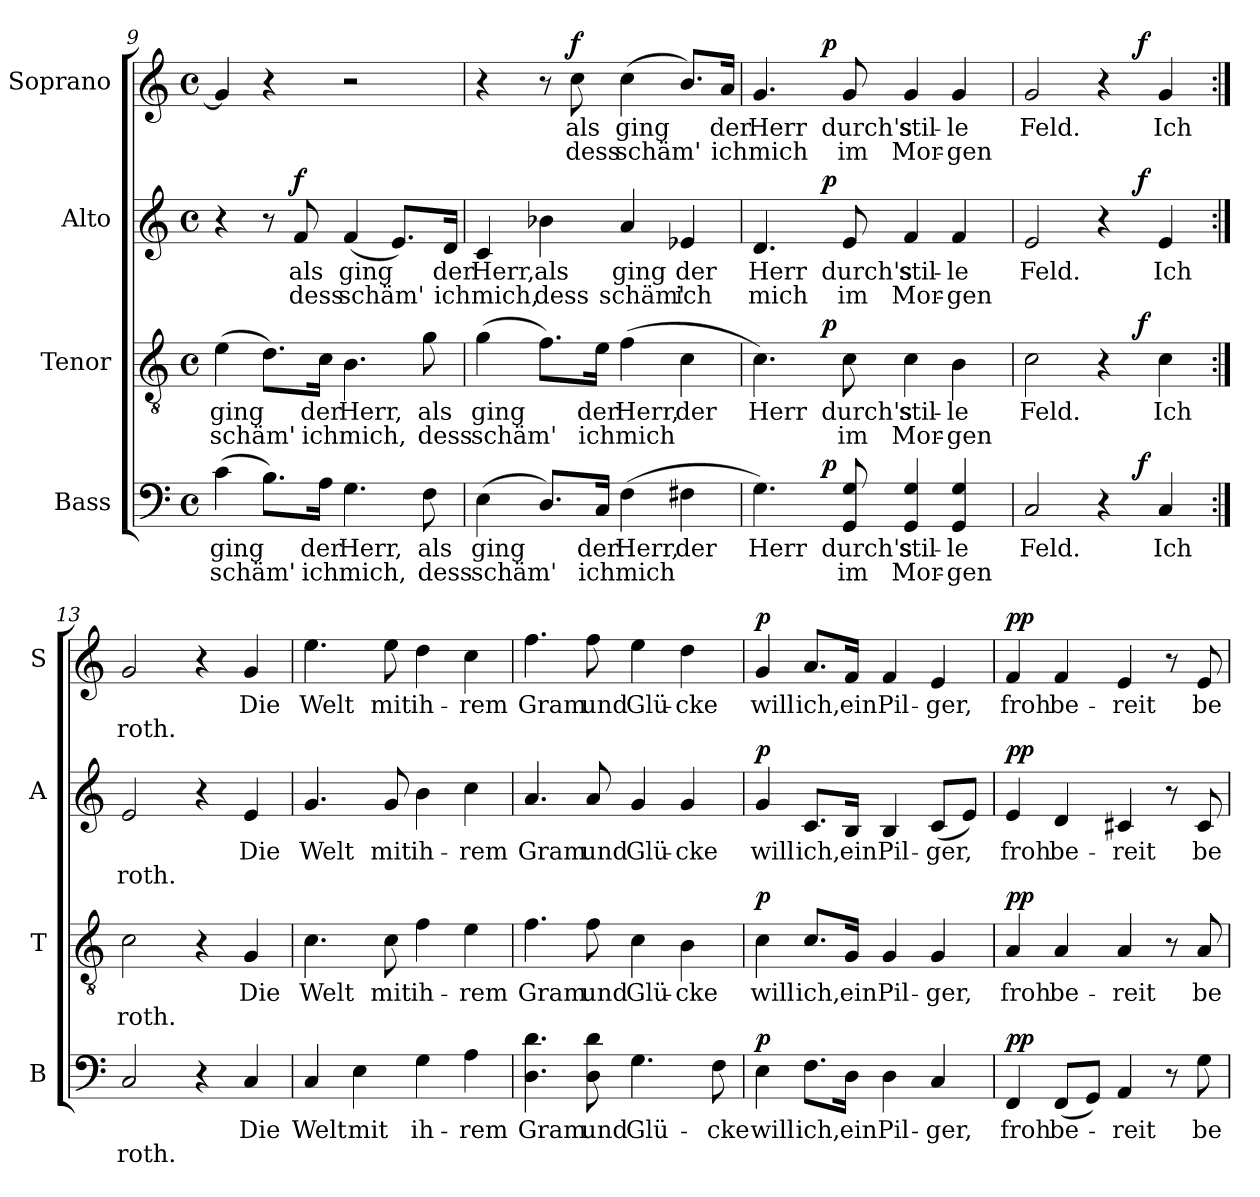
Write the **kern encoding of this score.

**kern	**text	**text	**dynam	**kern	**text	**text	**dynam	**kern	**text	**text	**dynam	**kern	**text	**text	**dynam
*part4	*part4	*part4	*part4	*part3	*part3	*part3	*part3	*part2	*part2	*part2	*part2	*part1	*part1	*part1	*part1
*staff4	*staff4	*staff4	*staff4	*staff3	*staff3	*staff3	*staff3	*staff2	*staff2	*staff2	*staff2	*staff1	*staff1	*staff1	*staff1
*I"Bass	*	*	*	*I"Tenor	*	*	*	*I"Alto	*	*	*	*I"Soprano	*	*	*
*I'B	*	*	*	*I'T	*	*	*	*I'A	*	*	*	*I'S	*	*	*
!!LO:PB:g=z
*clefF4	*	*	*	*clefGv2	*	*	*	*clefG2	*	*	*	*clefG2	*	*	*
*k[]	*	*	*	*k[]	*	*	*	*k[]	*	*	*	*k[]	*	*	*
*C:	*	*	*	*C:	*	*	*	*C:	*	*	*	*C:	*	*	*
*M4/4	*	*	*	*M4/4	*	*	*	*M4/4	*	*	*	*M4/4	*	*	*
*met(c)	*	*	*	*met(c)	*	*	*	*met(c)	*	*	*	*met(c)	*	*	*
=9	=9	=9	=9	=9	=9	=9	=9	=9	=9	=9	=9	=9	=9	=9	=9
(4c\	ging	schäm'	.	(4e\	ging	schäm'	.	4r	.	.	.	4g/]	.	.	.
8.B\L)	.	.	.	8.d\L)	.	.	.	8r	.	.	.	4r	.	.	.
!	!	!	!	!	!	!	!	!	!	!	!LO:DY:a	!	!	!	!
.	.	.	.	.	.	.	.	8f/	als	dess	f	.	.	.	.
16A\Jk	der	ich	.	16c\Jk	der	ich	.	.	.	.	.	.	.	.	.
4.G\	Herr,	mich,	.	4.B\	Herr,	mich,	.	(4f/	ging	schäm'	.	2r	.	.	.
.	.	.	.	.	.	.	.	8.e/L)	.	.	.	.	.	.	.
8F\	als	dess	.	8g\	als	dess	.	.	.	.	.	.	.	.	.
.	.	.	.	.	.	.	.	16d/Jk	der	ich	.	.	.	.	.
=10	=10	=10	=10	=10	=10	=10	=10	=10	=10	=10	=10	=10	=10	=10	=10
(4E\	ging	schäm'	.	(4g\	ging	schäm'	.	4c/	Herr,	mich,	.	4r	.	.	.
8.D/L)	.	.	.	8.f\L)	.	.	.	4b-X\	als	dess	.	8r	.	.	.
!	!	!	!	!	!	!	!	!	!	!	!	!	!	!	!LO:DY:a
.	.	.	.	.	.	.	.	.	.	.	.	8cc\	als	dess	f
16C/Jk	der	ich	.	16e\Jk	der	ich	.	.	.	.	.	.	.	.	.
(4F\	Herr,	mich	.	(4f\	Herr,	mich	.	4a/	ging	schäm'	.	(4cc\	ging	schäm'	.
4F#X\	der	.	.	4c\	der	.	.	4e-X/	der	ich	.	8.b/L)	.	.	.
.	.	.	.	.	.	.	.	.	.	.	.	16a/Jk	der	ich	.
=11	=11	=11	=11	=11	=11	=11	=11	=11	=11	=11	=11	=11	=11	=11	=11
*^	*	*	*	*^	*	*	*	*^	*	*	*	*^	*	*	*
4.G\)	4ryy	Herr	.	.	4.c\)	4ryy	Herr	.	.	4.d/	4ryy	Herr	mich	.	4.g/	4ryy	Herr	mich	.
.	16ryy	.	.	.	.	16ryy	.	.	.	.	16ryy	.	.	.	.	16ryy	.	.	.
!	!	!	!	!LO:DY:a	!	!	!	!	!LO:DY:a	!	!	!	!	!LO:DY:a	!	!	!	!	!LO:DY:a
.	2ryy	.	.	p	.	2ryy	.	.	p	.	2ryy	.	.	p	.	2ryy	.	.	p
8GG/ 8G/	.	durch's	im	.	8c\	.	durch's	im	.	8e/	.	durch's	im	.	8g/	.	durch's	im	.
4GG/ 4G/	.	stil-	Mor-	.	4c\	.	stil-	Mor-	.	4f/	.	stil-	Mor-	.	4g/	.	stil-	Mor-	.
4GG/ 4G/	.	-le	-gen	.	4B\	.	-le	-gen	.	4f/	.	-le	-gen	.	4g/	.	-le	-gen	.
.	8.ryy	.	.	.	.	8.ryy	.	.	.	.	8.ryy	.	.	.	.	8.ryy	.	.	.
=12	=12	=12	=12	=12	=12	=12	=12	=12	=12	=12	=12	=12	=12	=12	=12	=12	=12	=12	=12
2C/	2ryy	Feld.	.	.	2c\	2ryy	Feld.	.	.	2e/	2ryy	Feld.	.	.	2g/	2ryy	Feld.	.	.
4r	8.ryy	.	.	.	4r	8.ryy	.	.	.	4r	8.ryy	.	.	.	4r	8.ryy	.	.	.
!	!	!	!	!LO:DY:a	!	!	!	!	!LO:DY:a	!	!	!	!	!LO:DY:a	!	!	!	!	!LO:DY:a
.	4ryy	.	.	f	.	4ryy	.	.	f	.	4ryy	.	.	f	.	4ryy	.	.	f
4C/	.	Ich	.	.	4c\	.	Ich	.	.	4e/	.	Ich	.	.	4g/	.	Ich	.	.
.	16ryy	.	.	.	.	16ryy	.	.	.	.	16ryy	.	.	.	.	16ryy	.	.	.
*v	*v	*	*	*	*	*	*	*	*	*v	*v	*	*	*	*v	*v	*	*	*
*	*	*	*	*v	*v	*	*	*	*	*	*	*	*	*	*	*
=13:|!	=13:|!	=13:|!	=13:|!	=13:|!	=13:|!	=13:|!	=13:|!	=13:|!	=13:|!	=13:|!	=13:|!	=13:|!	=13:|!	=13:|!	=13:|!
2C/	.	roth.	.	2c\	.	roth.	.	2e/	.	roth.	.	2g/	.	roth.	.
4r	.	.	.	4r	.	.	.	4r	.	.	.	4r	.	.	.
4C/	Die	.	.	4G/	Die	.	.	4e/	Die	.	.	4g/	Die	.	.
!!LO:LB:g=z
=14	=14	=14	=14	=14	=14	=14	=14	=14	=14	=14	=14	=14	=14	=14	=14
4C/	Welt	.	.	4.c\	Welt	.	.	4.g/	Welt	.	.	4.ee\	Welt	.	.
4E\	mit	.	.	.	.	.	.	.	.	.	.	.	.	.	.
.	.	.	.	8c\	mit	.	.	8g/	mit	.	.	8ee\	mit	.	.
4G\	ih-	.	.	4f\	ih-	.	.	4b\	ih-	.	.	4dd\	ih-	.	.
4A\	-rem	.	.	4e\	-rem	.	.	4cc\	-rem	.	.	4cc\	-rem	.	.
=15	=15	=15	=15	=15	=15	=15	=15	=15	=15	=15	=15	=15	=15	=15	=15
4.D\ 4.d\	Gram	.	.	4.f\	Gram	.	.	4.a/	Gram	.	.	4.ff\	Gram	.	.
8D\ 8d\	und	.	.	8f\	und	.	.	8a/	und	.	.	8ff\	und	.	.
4.G\	Glü-	.	.	4c\	Glü-	.	.	4g/	Glü-	.	.	4ee\	Glü-	.	.
.	.	.	.	4B\	-cke	.	.	4g/	-cke	.	.	4dd\	-cke	.	.
8F\	-cke	.	.	.	.	.	.	.	.	.	.	.	.	.	.
=16	=16	=16	=16	=16	=16	=16	=16	=16	=16	=16	=16	=16	=16	=16	=16
!	!	!	!LO:DY:a	!	!	!	!LO:DY:a	!	!	!	!LO:DY:a	!	!	!	!LO:DY:a
4E\	will	.	p	4c\	will	.	p	4g/	will	.	p	4g/	will	.	p
8.F\L	ich,	.	.	8.c/L	ich,	.	.	8.c/L	ich,	.	.	8.a/L	ich,	.	.
16D\Jk	ein	.	.	16G/Jk	ein	.	.	16B/Jk	ein	.	.	16f/Jk	ein	.	.
4D\	Pil-	.	.	4G/	Pil-	.	.	4B/	Pil-	.	.	4f/	Pil-	.	.
4C/	-ger,	.	.	4G/	-ger,	.	.	(8c/L	-ger,	.	.	4e/	-ger,	.	.
.	.	.	.	.	.	.	.	8e/J)	.	.	.	.	.	.	.
=17	=17	=17	=17	=17	=17	=17	=17	=17	=17	=17	=17	=17	=17	=17	=17
!	!	!	!LO:DY:a	!	!	!	!LO:DY:a	!	!	!	!LO:DY:a	!	!	!	!LO:DY:a
4FF/	froh	.	pp	4A/	froh	.	pp	4e/	froh	.	pp	4f/	froh	.	pp
(8FF/L	be-	.	.	4A/	be-	.	.	4d/	be-	.	.	4f/	be-	.	.
8GG/J)	.	.	.	.	.	.	.	.	.	.	.	.	.	.	.
4AA/	-reit	.	.	4A/	-reit	.	.	4c#X/	-reit	.	.	4e/	-reit	.	.
8r	.	.	.	8r	.	.	.	8r	.	.	.	8r	.	.	.
8G\	be-	.	.	8A/	be-	.	.	8c#/	be-	.	.	8e/	be-	.	.
=	=	=	=	=	=	=	=	=	=	=	=	=	=	=	=
*-	*-	*-	*-	*-	*-	*-	*-	*-	*-	*-	*-	*-	*-	*-	*-
